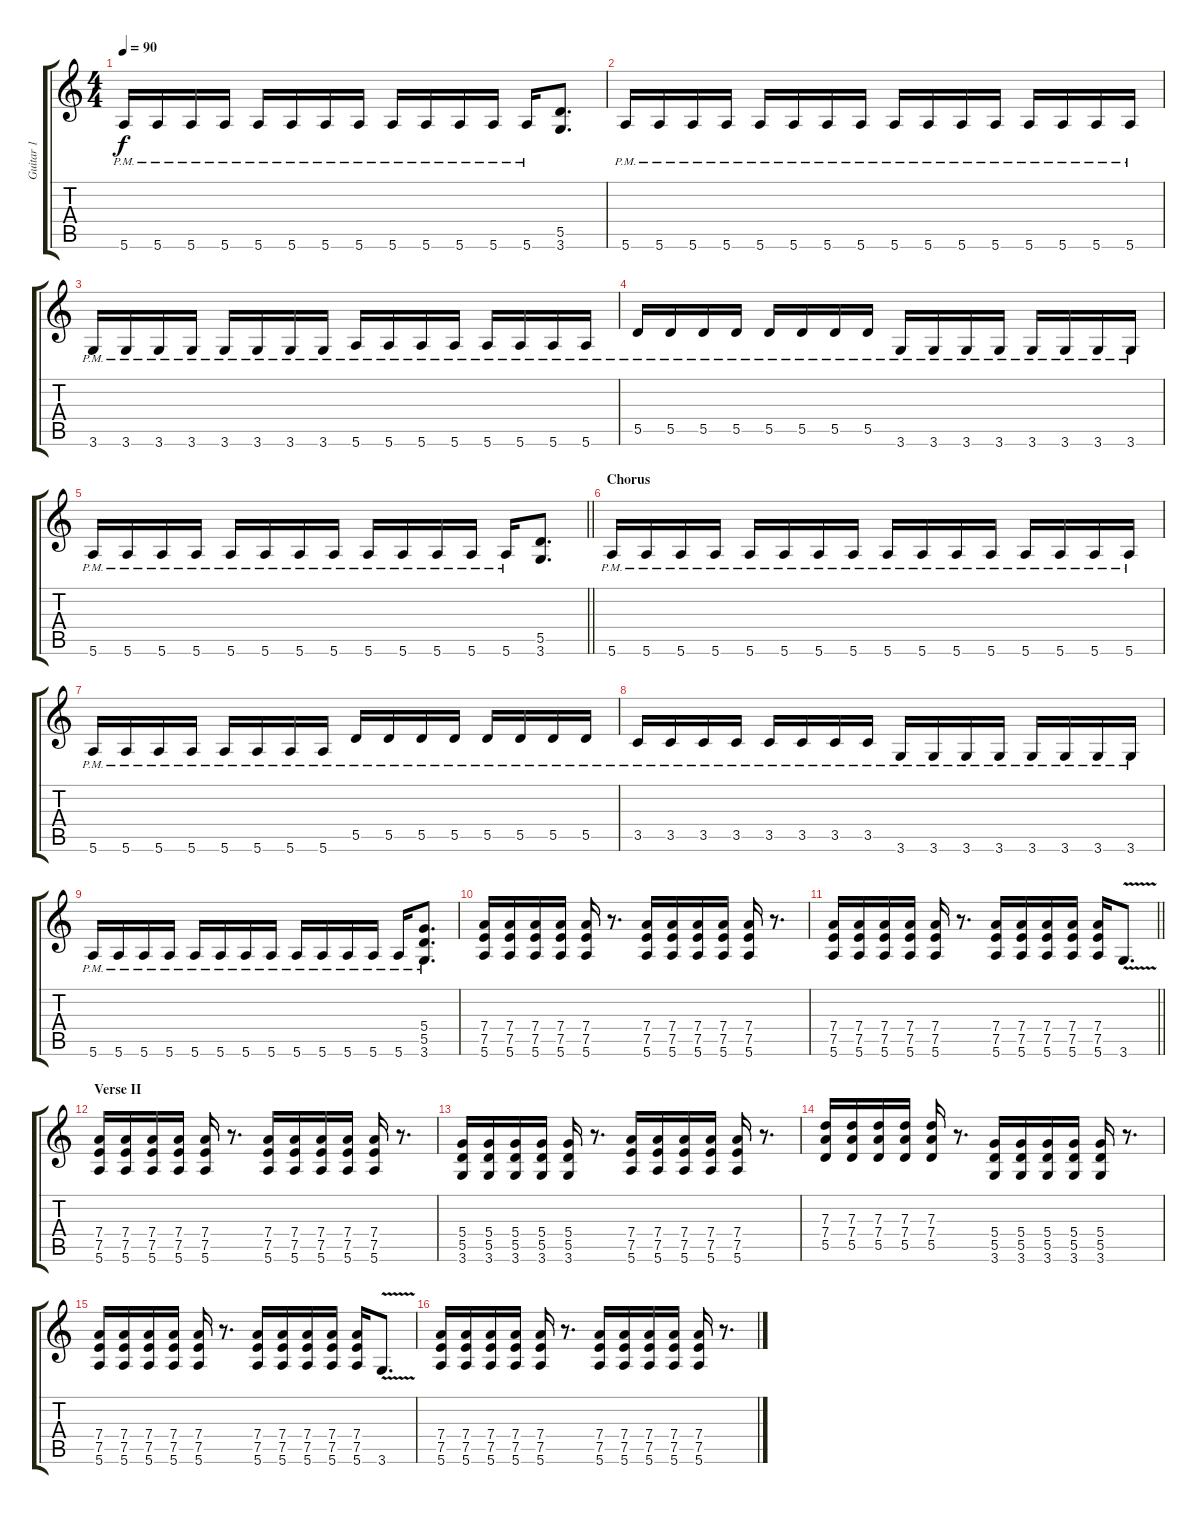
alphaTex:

\track ("Guitar 1" "Guitar 1") {instrument overdrivenguitar}
\staff {score tabs}
\tuning (E4 B3 G3 D3 A2 E2) {hide}
\ts (4 4)
\tempo 90
\clef g2
\ks c
5.6{pm}.16{dy f} 5.6{pm}.16 5.6{pm}.16 5.6{pm}.16 5.6{pm}.16 5.6{pm}.16 5.6{pm}.16 5.6{pm}.16 5.6{pm}.16 5.6{pm}.16 5.6{pm}.16 5.6{pm}.16 5.6{pm}.16 (5.5 3.6).8{d} |
5.6{pm}.16 5.6{pm}.16 5.6{pm}.16 5.6{pm}.16 5.6{pm}.16 5.6{pm}.16 5.6{pm}.16 5.6{pm}.16 5.6{pm}.16 5.6{pm}.16 5.6{pm}.16 5.6{pm}.16 5.6{pm}.16 5.6{pm}.16 5.6{pm}.16 5.6{pm}.16 |
3.6{pm}.16 3.6{pm}.16 3.6{pm}.16 3.6{pm}.16 3.6{pm}.16 3.6{pm}.16 3.6{pm}.16 3.6{pm}.16 5.6{pm}.16 5.6{pm}.16 5.6{pm}.16 5.6{pm}.16 5.6{pm}.16 5.6{pm}.16 5.6{pm}.16 5.6{pm}.16 |
5.5{pm}.16 5.5{pm}.16 5.5{pm}.16 5.5{pm}.16 5.5{pm}.16 5.5{pm}.16 5.5{pm}.16 5.5{pm}.16 3.6{pm}.16 3.6{pm}.16 3.6{pm}.16 3.6{pm}.16 3.6{pm}.16 3.6{pm}.16 3.6{pm}.16 3.6{pm}.16 |
\barLineRight lightlight
5.6{pm}.16 5.6{pm}.16 5.6{pm}.16 5.6{pm}.16 5.6{pm}.16 5.6{pm}.16 5.6{pm}.16 5.6{pm}.16 5.6{pm}.16 5.6{pm}.16 5.6{pm}.16 5.6{pm}.16 5.6{pm}.16 (5.5 3.6).8{d} |
\section ("" "Chorus")
5.6{pm}.16 5.6{pm}.16 5.6{pm}.16 5.6{pm}.16 5.6{pm}.16 5.6{pm}.16 5.6{pm}.16 5.6{pm}.16 5.6{pm}.16 5.6{pm}.16 5.6{pm}.16 5.6{pm}.16 5.6{pm}.16 5.6{pm}.16 5.6{pm}.16 5.6{pm}.16 |
5.6{pm}.16 5.6{pm}.16 5.6{pm}.16 5.6{pm}.16 5.6{pm}.16 5.6{pm}.16 5.6{pm}.16 5.6{pm}.16 5.5{pm}.16 5.5{pm}.16 5.5{pm}.16 5.5{pm}.16 5.5{pm}.16 5.5{pm}.16 5.5{pm}.16 5.5{pm}.16 |
3.5{pm}.16 3.5{pm}.16 3.5{pm}.16 3.5{pm}.16 3.5{pm}.16 3.5{pm}.16 3.5{pm}.16 3.5{pm}.16 3.6{pm}.16 3.6{pm}.16 3.6{pm}.16 3.6{pm}.16 3.6{pm}.16 3.6{pm}.16 3.6{pm}.16 3.6{pm}.16 |
5.6{pm}.16 5.6{pm}.16 5.6{pm}.16 5.6{pm}.16 5.6{pm}.16 5.6{pm}.16 5.6{pm}.16 5.6{pm}.16 5.6{pm}.16 5.6{pm}.16 5.6{pm}.16 5.6{pm}.16 5.6{pm}.16 (5.4 5.5 3.6{pm}).8{d} |
(7.4 7.5 5.6).16 (7.4 7.5 5.6).16 (7.4 7.5 5.6).16 (7.4 7.5 5.6).16 (7.4 7.5 5.6).16 r.8{d} (7.4 7.5 5.6).16 (7.4 7.5 5.6).16 (7.4 7.5 5.6).16 (7.4 7.5 5.6).16 (7.4 7.5 5.6).16 r.8{d} |
\barLineRight lightlight
(7.4 7.5 5.6).16 (7.4 7.5 5.6).16 (7.4 7.5 5.6).16 (7.4 7.5 5.6).16 (7.4 7.5 5.6).16 r.8{d} (7.4 7.5 5.6).16 (7.4 7.5 5.6).16 (7.4 7.5 5.6).16 (7.4 7.5 5.6).16 (7.4 7.5 5.6).16 3.6{v}.8{d} |
\section ("" "Verse II")
(7.4 7.5 5.6).16 (7.4 7.5 5.6).16 (7.4 7.5 5.6).16 (7.4 7.5 5.6).16 (7.4 7.5 5.6).16 r.8{d} (7.4 7.5 5.6).16 (7.4 7.5 5.6).16 (7.4 7.5 5.6).16 (7.4 7.5 5.6).16 (7.4 7.5 5.6).16 r.8{d} |
(5.4 5.5 3.6).16 (5.4 5.5 3.6).16 (5.4 5.5 3.6).16 (5.4 5.5 3.6).16 (5.4 5.5 3.6).16 r.8{d} (7.4 7.5 5.6).16 (7.4 7.5 5.6).16 (7.4 7.5 5.6).16 (7.4 7.5 5.6).16 (7.4 7.5 5.6).16 r.8{d} |
(7.3 7.4 5.5).16 (7.3 7.4 5.5).16 (7.3 7.4 5.5).16 (7.3 7.4 5.5).16 (7.3 7.4 5.5).16 r.8{d} (5.4 5.5 3.6).16 (5.4 5.5 3.6).16 (5.4 5.5 3.6).16 (5.4 5.5 3.6).16 (5.4 5.5 3.6).16 r.8{d} |
(7.4 7.5 5.6).16 (7.4 7.5 5.6).16 (7.4 7.5 5.6).16 (7.4 7.5 5.6).16 (7.4 7.5 5.6).16 r.8{d} (7.4 7.5 5.6).16 (7.4 7.5 5.6).16 (7.4 7.5 5.6).16 (7.4 7.5 5.6).16 (7.4 7.5 5.6).16 3.6{v}.8{d} |
(7.4 7.5 5.6).16 (7.4 7.5 5.6).16 (7.4 7.5 5.6).16 (7.4 7.5 5.6).16 (7.4 7.5 5.6).16 r.8{d} (7.4 7.5 5.6).16 (7.4 7.5 5.6).16 (7.4 7.5 5.6).16 (7.4 7.5 5.6).16 (7.4 7.5 5.6).16 r.8{d}
